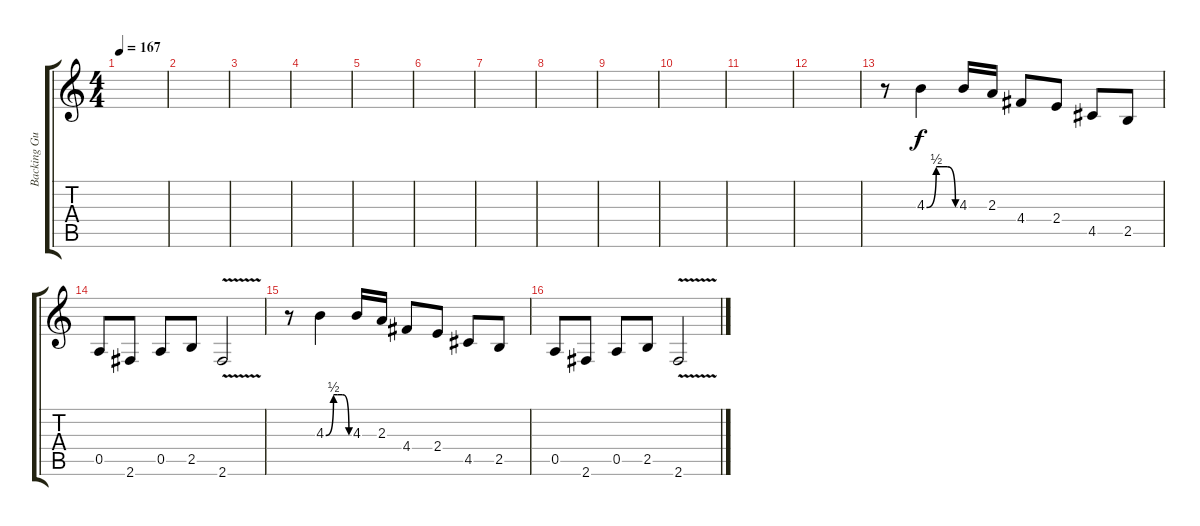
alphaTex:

\track ("Backing Guitar" "Backing Gu") {instrument overdrivenguitar}
\staff {score tabs}
\tuning (E4 B3 G3 D3 A2 E2) {hide}
\ts (4 4)
\tempo 167
\clef g2
\ks c
|
|
|
|
|
|
|
|
|
|
|
|
r.8 4.3{be (custom 0 0 20 2 30 2 43 2 60 0)}.4 4.3.16 2.3.16 4.4.8 2.4.8 4.5.8 2.5.8 |
0.5.8 2.6.8 0.5.8 2.5.8 2.6{v}.2 |
r.8 4.3{be (custom 0 0 20 2 30 2 43 2 60 0)}.4 4.3.16 2.3.16 4.4.8 2.4.8 4.5.8 2.5.8 |
0.5.8 2.6.8 0.5.8 2.5.8 2.6{v}.2
